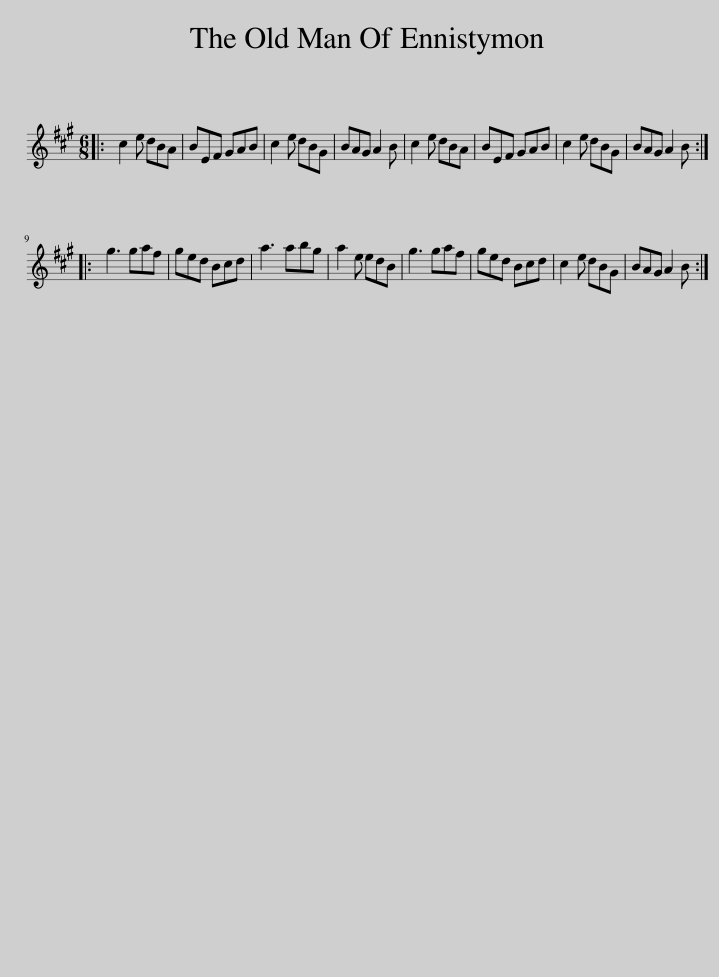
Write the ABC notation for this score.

X:1
L:1/8
M:6/8
I:linebreak $
K:A
V:1 treble
V:1
|: c2 e dBA | BEF GAB | c2 e dBG | BAG A2 B | c2 e dBA | %5
 BEF GAB | c2 e dBG | BAG A2 B ::$ g3 gaf | ged Bcd | %10
 a3 abg | a2 e edB | g3 gaf | ged Bcd | c2 e dBG | %15
 BAG A2 B :| %16
